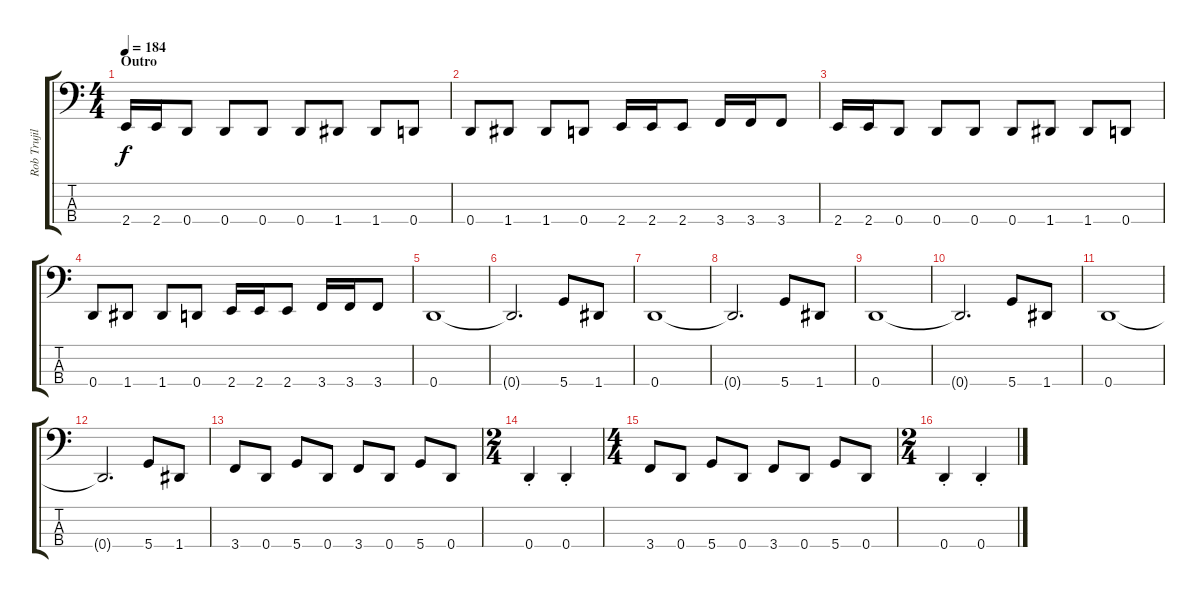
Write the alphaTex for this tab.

\track ("Rob Trujilo" "Rob Trujil") {instrument electricbassfinger}
\staff {score tabs}
\tuning (G2 D2 A1 D1) {hide}
\ts (4 4)
\section ("" "Outro")
\tempo 184
\clef f4
\ks c
2.4.16{dy f} 2.4.16 0.4.8 0.4.8 0.4.8 0.4.8 1.4.8 1.4.8 0.4.8 |
0.4.8 1.4.8 1.4.8 0.4.8 2.4.16 2.4.16 2.4.8 3.4.16 3.4.16 3.4.8 |
2.4.16 2.4.16 0.4.8 0.4.8 0.4.8 0.4.8 1.4.8 1.4.8 0.4.8 |
0.4.8 1.4.8 1.4.8 0.4.8 2.4.16 2.4.16 2.4.8 3.4.16 3.4.16 3.4.8 |
0.4.1 |
0.4{t}.2{d} 5.4.8 1.4.8 |
0.4.1 |
0.4{t}.2{d} 5.4.8 1.4.8 |
0.4.1 |
0.4{t}.2{d} 5.4.8 1.4.8 |
0.4.1 |
0.4{t}.2{d} 5.4.8 1.4.8 |
3.4.8 0.4.8 5.4.8 0.4.8 3.4.8 0.4.8 5.4.8 0.4.8 |
\ts (2 4)
0.4{st}.4 0.4{st}.4 |
\ts (4 4)
3.4.8 0.4.8 5.4.8 0.4.8 3.4.8 0.4.8 5.4.8 0.4.8 |
\ts (2 4)
0.4{st}.4 0.4{st}.4
